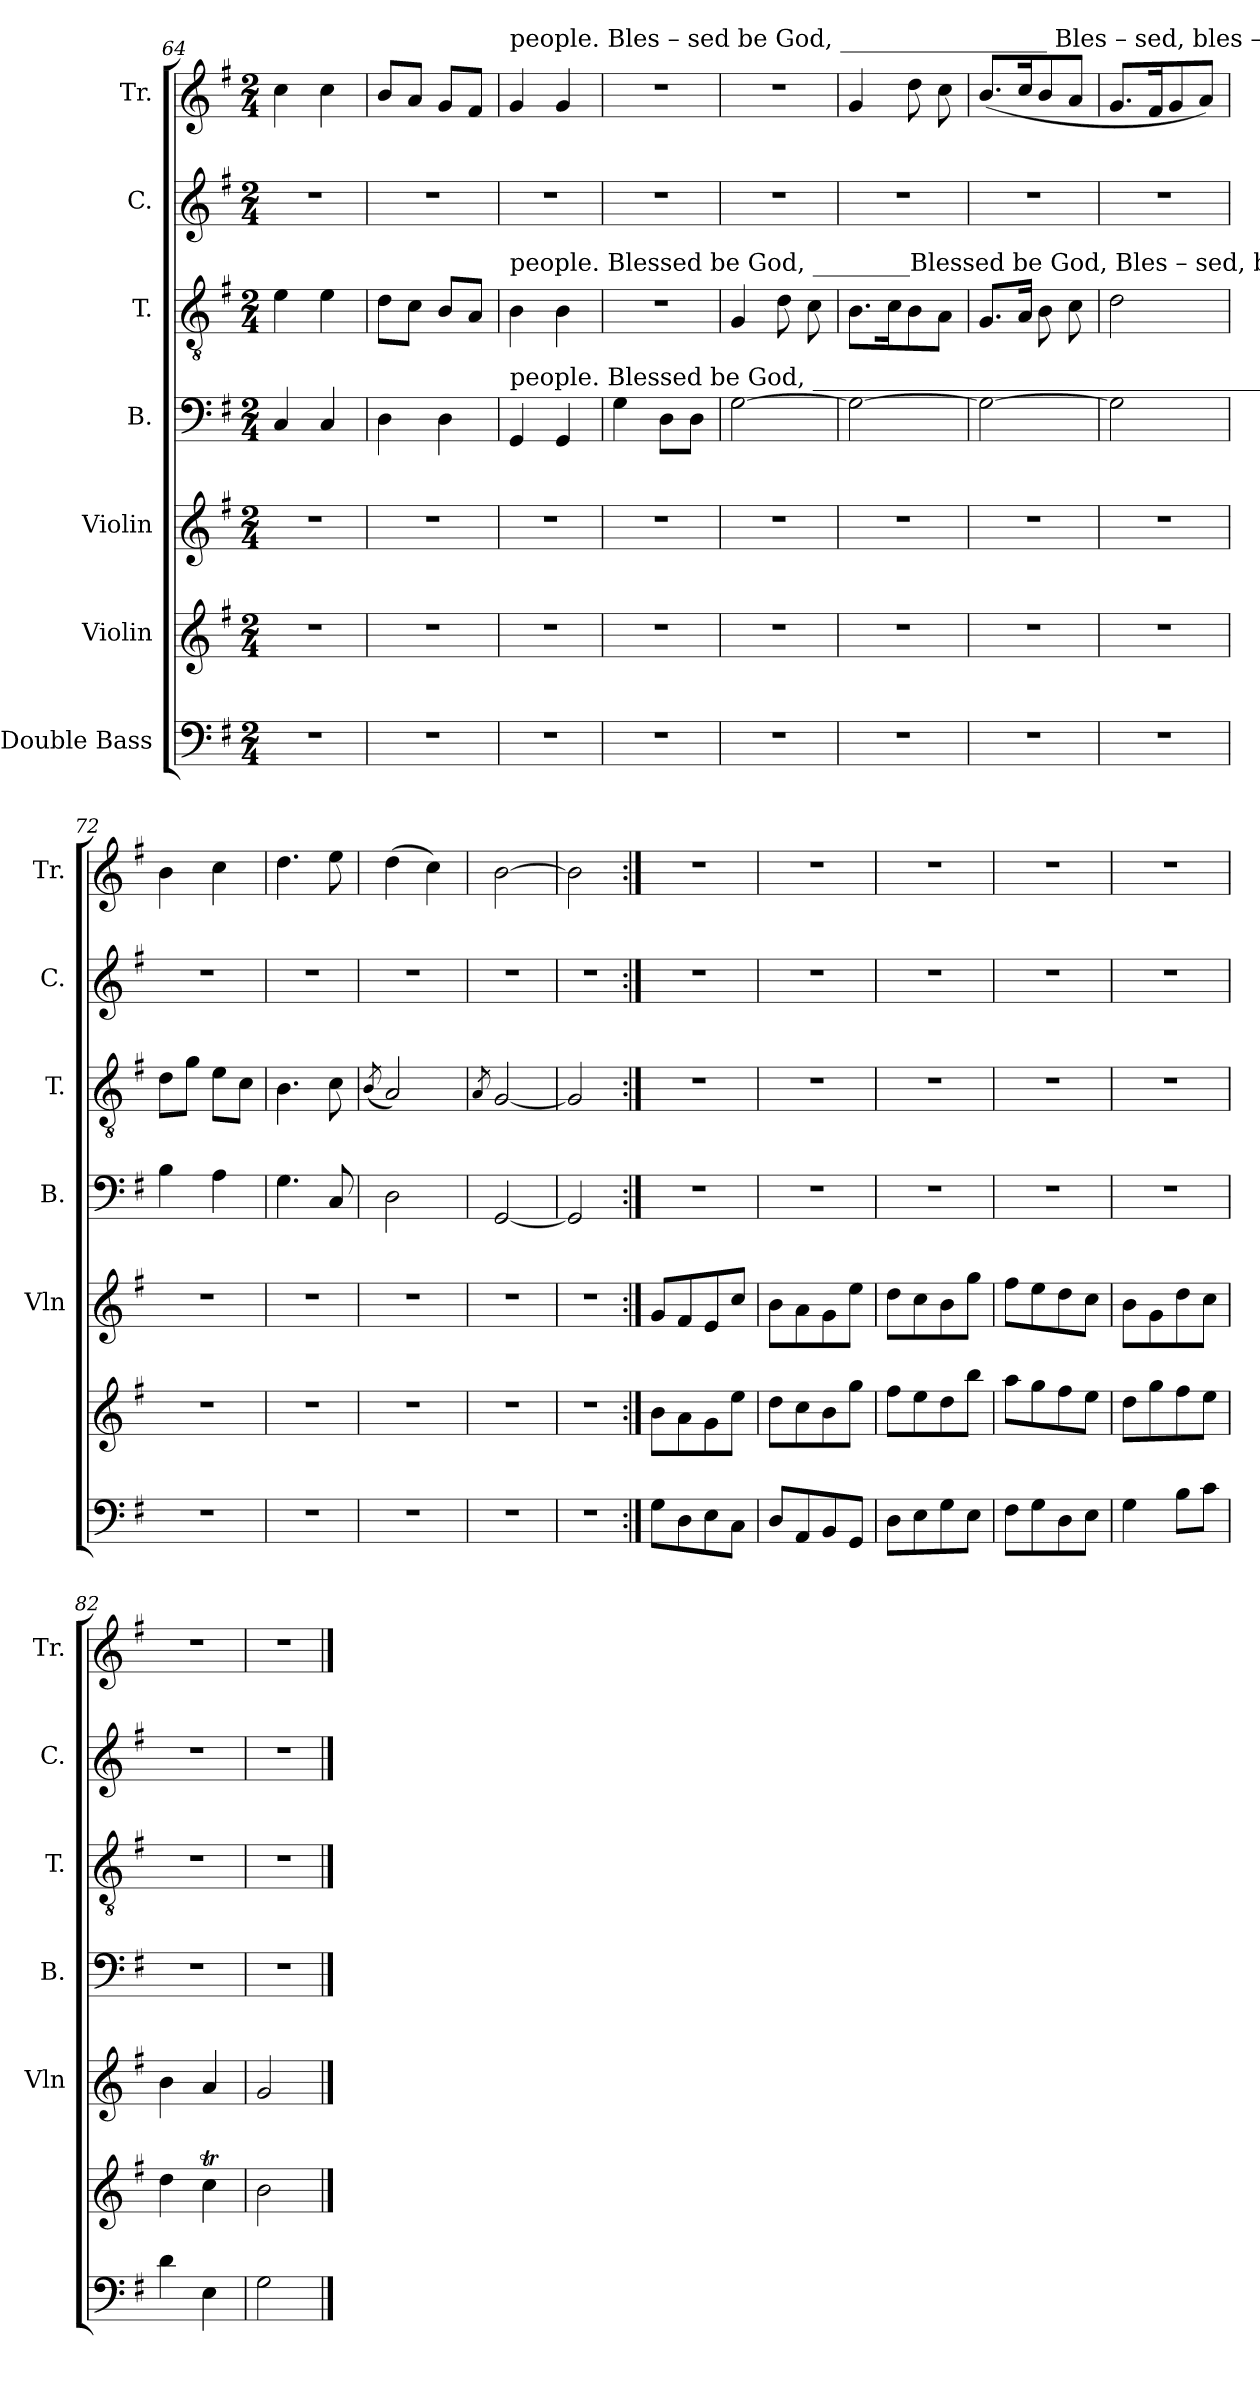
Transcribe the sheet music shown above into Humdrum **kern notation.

**kern	**kern	**kern	**kern	**kern	**kern	**kern
*part7	*part6	*part5	*part4	*part3	*part2	*part1
*staff7	*staff6	*staff5	*staff4	*staff3	*staff2	*staff1
*I"Double Bass	*I"Violin	*I"Violin	*I"B.	*I"T.	*I"C.	*I"Tr.
*	*	*I'Vln	*I'B.	*I'T.	*I'C.	*I'Tr.
*clefF4	*clefG2	*clefG2	*clefF4	*clefGv2	*clefG2	*clefG2
*ITrd7c12	*	*	*	*	*	*
*k[f#]	*k[f#]	*k[f#]	*k[f#]	*k[f#]	*k[f#]	*k[f#]
*M2/4	*M2/4	*M2/4	*M2/4	*M2/4	*M2/4	*M2/4
=64	=64	=64	=64	=64	=64	=64
2r	2r	2r	4C/	4e\	2r	4cc\
.	.	.	4C/	4e\	.	4cc\
=65	=65	=65	=65	=65	=65	=65
2r	2r	2r	4D\	8d\L	2r	8b/L
.	.	.	.	8c\J	.	8a/J
.	.	.	4D\	8B/L	.	8g/L
.	.	.	.	8A/J	.	8f#/J
=66	=66	=66	=66	=66	=66	=66
!	!	!	!	!	!	!LO:TX:a:t=people.                                     Bles – sed  be  God, _________________   Bles – sed,    bles – sed      be              God.
!	!	!	!	!LO:TX:a:t=people.                   Blessed be God, ________Blessed  be    God,               Bles – sed,    bles – sed      be              God.	!	!
!	!	!	!LO:TX:a:t=people. Blessed be God, ________________________________________  Bles – sed,    bles – sed      be              God.	!	!	!
2r	2r	2r	4GG/	4B\	2r	4g/
.	.	.	4GG/	4B\	.	4g/
=67	=67	=67	=67	=67	=67	=67
2r	2r	2r	4G\	2r	2r	2r
.	.	.	8D\L	.	.	.
.	.	.	8D\J	.	.	.
=68	=68	=68	=68	=68	=68	=68
2r	2r	2r	[2G\	4G/	2r	2r
.	.	.	.	8d\	.	.
.	.	.	.	8c\	.	.
=69	=69	=69	=69	=69	=69	=69
2r	2r	2r	2G\_	8.B\L	2r	4g/
.	.	.	.	16c\K	.	.
.	.	.	.	8B\	.	8dd\
.	.	.	.	8A\J	.	8cc\
=70	=70	=70	=70	=70	=70	=70
2r	2r	2r	2G\_	8.G/L	2r	(8.b/L
.	.	.	.	16A/Jk	.	16cc/K
.	.	.	.	8B\	.	8b/
.	.	.	.	8c\	.	8a/J
=71	=71	=71	=71	=71	=71	=71
2r	2r	2r	2G\]	2d\	2r	8.g/L
.	.	.	.	.	.	16f#/K
.	.	.	.	.	.	8g/
.	.	.	.	.	.	8a/J)
=72	=72	=72	=72	=72	=72	=72
2r	2r	2r	4B\	8d\L	2r	4b\
.	.	.	.	8g\J	.	.
.	.	.	4A\	8e\L	.	4cc\
.	.	.	.	8c\J	.	.
=73	=73	=73	=73	=73	=73	=73
2r	2r	2r	4.G\	4.B\	2r	4.dd\
.	.	.	8C/	8c\	.	8ee\
=74	=74	=74	=74	=74	=74	=74
.	.	.	.	(8qB/	.	.
2r	2r	2r	2D\	2A/)	2r	(4dd\
.	.	.	.	.	.	4cc\)
=75	=75	=75	=75	=75	=75	=75
.	.	.	.	8qA/	.	.
2r	2r	2r	[2GG/	[2G/	2r	[2b\
=76	=76	=76	=76	=76	=76	=76
2r	2r	2r	2GG/]	2G/]	2r	2b\]
=77:|!	=77:|!	=77:|!	=77:|!	=77:|!	=77:|!	=77:|!
8GG\L	8b\L	8g/L	2r	2r	2r	2r
8DD\	8a\	8f#/	.	.	.	.
8EE\	8g\	8e/	.	.	.	.
8CC\J	8ee\J	8cc/J	.	.	.	.
=78	=78	=78	=78	=78	=78	=78
8DD/L	8dd\L	8b\L	2r	2r	2r	2r
8AAA/	8cc\	8a\	.	.	.	.
8BBB/	8b\	8g\	.	.	.	.
8GGG/J	8gg\J	8ee\J	.	.	.	.
=79	=79	=79	=79	=79	=79	=79
8DD\L	8ff#\L	8dd\L	2r	2r	2r	2r
8EE\	8ee\	8cc\	.	.	.	.
8GG\	8dd\	8b\	.	.	.	.
8EE\J	8bb\J	8gg\J	.	.	.	.
=80	=80	=80	=80	=80	=80	=80
8FF#\L	8aa\L	8ff#\L	2r	2r	2r	2r
8GG\	8gg\	8ee\	.	.	.	.
8DD\	8ff#\	8dd\	.	.	.	.
8EE\J	8ee\J	8cc\J	.	.	.	.
=81	=81	=81	=81	=81	=81	=81
4GG\	8dd\L	8b\L	2r	2r	2r	2r
.	8gg\	8g\	.	.	.	.
8BB\L	8ff#\	8dd\	.	.	.	.
8C\J	8ee\J	8cc\J	.	.	.	.
=82	=82	=82	=82	=82	=82	=82
4D\	4dd\	4b\	2r	2r	2r	2r
4EE\	4ccT\	4a/	.	.	.	.
=83	=83	=83	=83	=83	=83	=83
2GG\	2b\	2g/	2r	2r	2r	2r
==	==	==	==	==	==	==
*-	*-	*-	*-	*-	*-	*-
